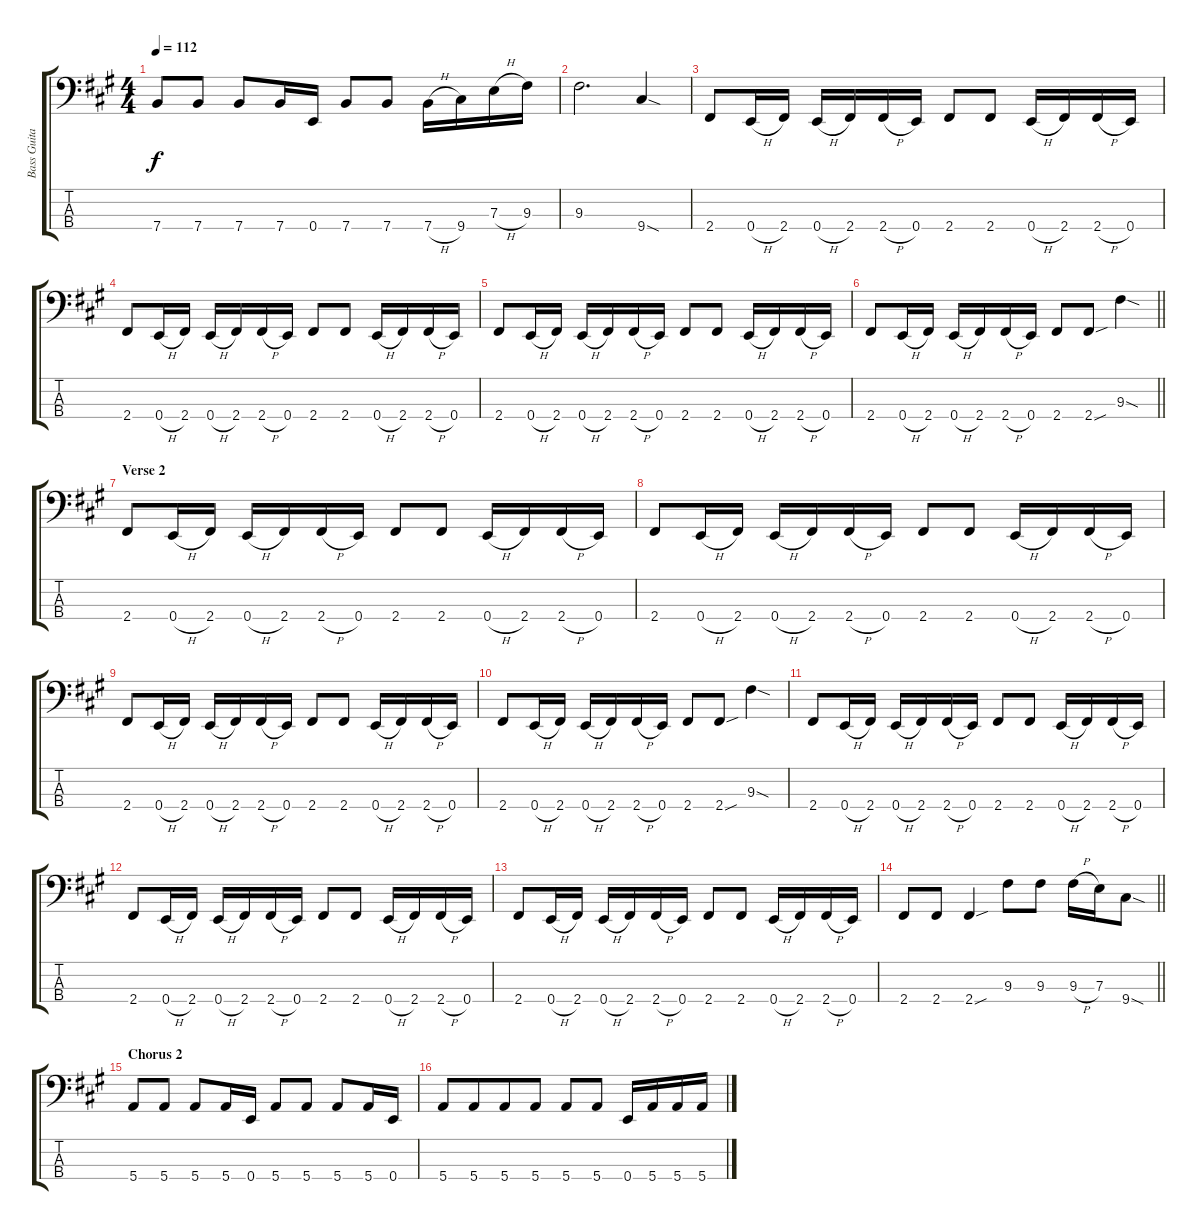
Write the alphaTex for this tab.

\track ("Bass Guitar" "Bass Guita") {instrument electricbassfinger}
\staff {score tabs}
\tuning (G2 D2 A1 E1) {hide}
\ts (4 4)
\tempo 112
\clef f4
\ks f#minor
7.4.8{dy f} 7.4.8 7.4.8 7.4.16 0.4.16 7.4.8 7.4.8 7.4{h}.16 9.4.16 7.3{h}.16 9.3.16 |
9.3.2{d} 9.4{sod}.4 |
2.4.8 0.4{h}.16 2.4.16 0.4{h}.16 2.4.16 2.4{h}.16 0.4.16 2.4.8 2.4.8 0.4{h}.16 2.4.16 2.4{h}.16 0.4.16 |
2.4.8 0.4{h}.16 2.4.16 0.4{h}.16 2.4.16 2.4{h}.16 0.4.16 2.4.8 2.4.8 0.4{h}.16 2.4.16 2.4{h}.16 0.4.16 |
2.4.8 0.4{h}.16 2.4.16 0.4{h}.16 2.4.16 2.4{h}.16 0.4.16 2.4.8 2.4.8 0.4{h}.16 2.4.16 2.4{h}.16 0.4.16 |
\barLineRight lightlight
2.4.8 0.4{h}.16 2.4.16 0.4{h}.16 2.4.16 2.4{h}.16 0.4.16 2.4.8 2.4{sou}.8 9.3{sod}.4 |
\section ("" "Verse 2")
2.4.8 0.4{h}.16 2.4.16 0.4{h}.16 2.4.16 2.4{h}.16 0.4.16 2.4.8 2.4.8 0.4{h}.16 2.4.16 2.4{h}.16 0.4.16 |
2.4.8 0.4{h}.16 2.4.16 0.4{h}.16 2.4.16 2.4{h}.16 0.4.16 2.4.8 2.4.8 0.4{h}.16 2.4.16 2.4{h}.16 0.4.16 |
2.4.8 0.4{h}.16 2.4.16 0.4{h}.16 2.4.16 2.4{h}.16 0.4.16 2.4.8 2.4.8 0.4{h}.16 2.4.16 2.4{h}.16 0.4.16 |
2.4.8 0.4{h}.16 2.4.16 0.4{h}.16 2.4.16 2.4{h}.16 0.4.16 2.4.8 2.4{sou}.8 9.3{sod}.4 |
2.4.8 0.4{h}.16 2.4.16 0.4{h}.16 2.4.16 2.4{h}.16 0.4.16 2.4.8 2.4.8 0.4{h}.16 2.4.16 2.4{h}.16 0.4.16 |
2.4.8 0.4{h}.16 2.4.16 0.4{h}.16 2.4.16 2.4{h}.16 0.4.16 2.4.8 2.4.8 0.4{h}.16 2.4.16 2.4{h}.16 0.4.16 |
2.4.8 0.4{h}.16 2.4.16 0.4{h}.16 2.4.16 2.4{h}.16 0.4.16 2.4.8 2.4.8 0.4{h}.16 2.4.16 2.4{h}.16 0.4.16 |
\barLineRight lightlight
2.4.8 2.4.8 2.4{sou}.4 9.3.8 9.3.8 9.3{h}.16 7.3.16 9.4{sod}.8 |
\section ("" "Chorus 2")
5.4.8 5.4.8 5.4.8 5.4.16 0.4.16 5.4.8 5.4.8 5.4.8 5.4.16 0.4.16 |
5.4.8 5.4.8{beam merge} 5.4.8 5.4.8 5.4.8 5.4.8 0.4.16 5.4.16 5.4.16 5.4.16
